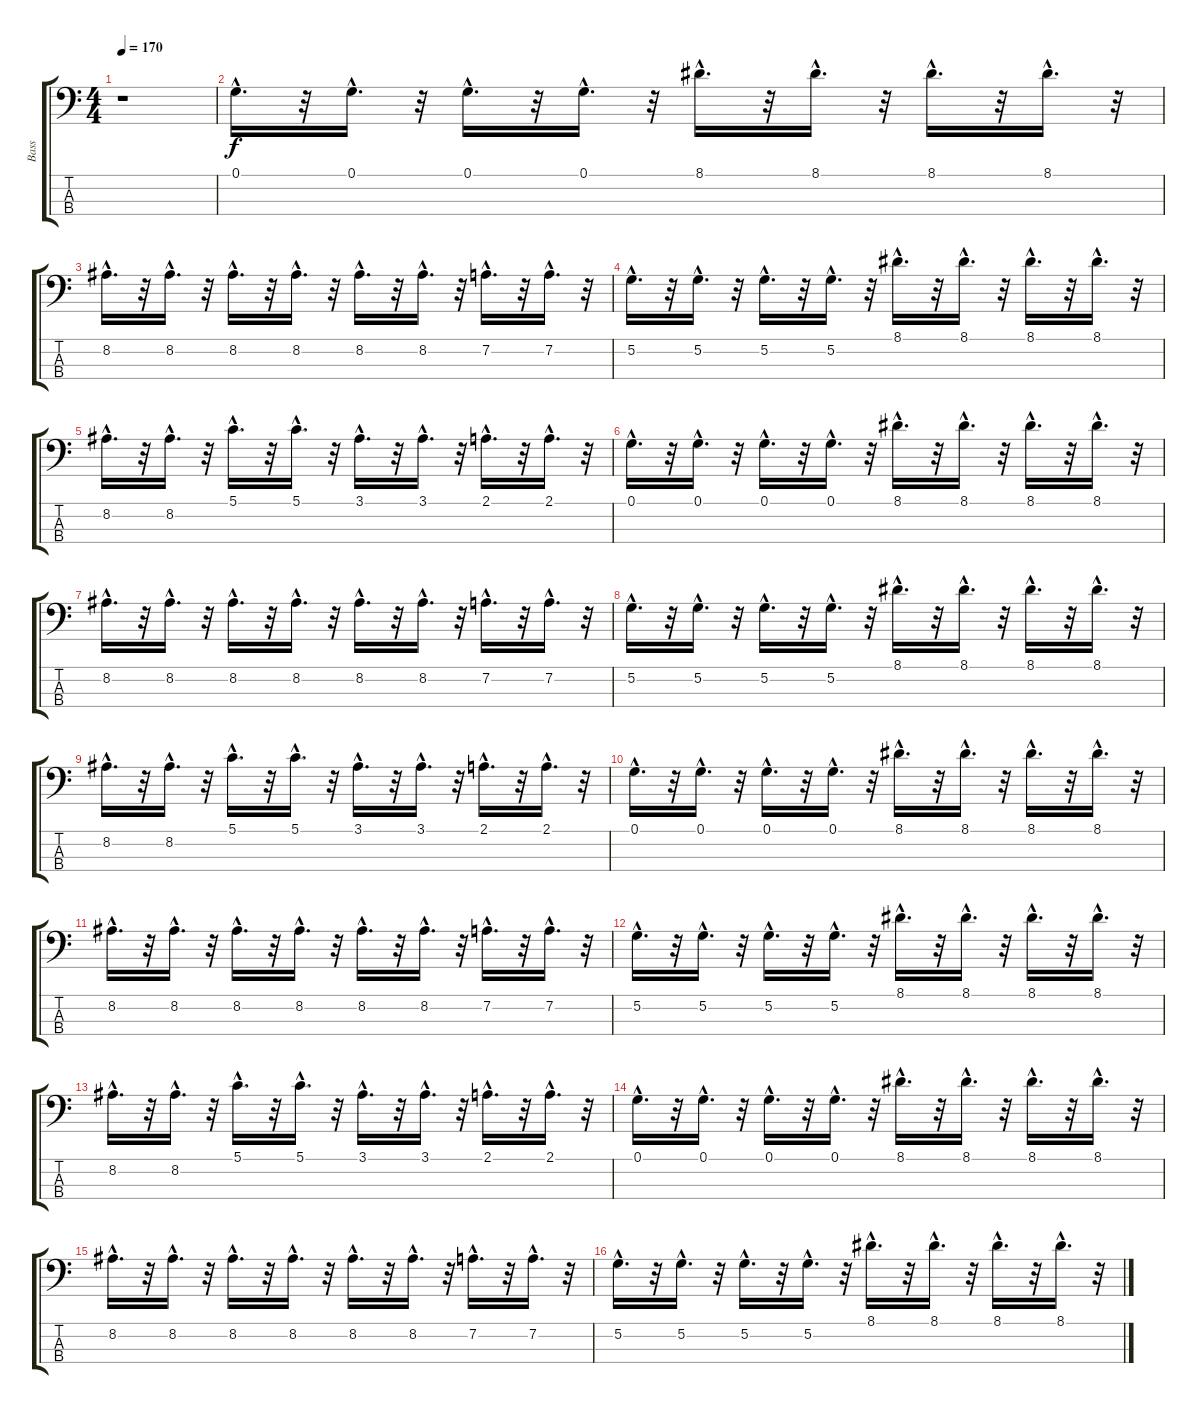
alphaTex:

\track ("Bass" "Bass") {instrument slapbass1}
\staff {score tabs}
\tuning (G2 D2 A1 E1) {hide}
\ts (4 4)
\tempo 170
\clef f4
\ks c
r.1{dy f instrument slapbass1} |
0.1{hac}.16{d} r.32 0.1{hac}.16{d} r.32 0.1{hac}.16{d} r.32 0.1{hac}.16{d} r.32 8.1{hac}.16{d} r.32 8.1{hac}.16{d} r.32 8.1{hac}.16{d} r.32 8.1{hac}.16{d} r.32 |
8.2{hac}.16{d} r.32 8.2{hac}.16{d} r.32 8.2{hac}.16{d} r.32 8.2{hac}.16{d} r.32 8.2{hac}.16{d} r.32 8.2{hac}.16{d} r.32 7.2{hac}.16{d} r.32 7.2{hac}.16{d} r.32 |
5.2{hac}.16{d} r.32 5.2{hac}.16{d} r.32 5.2{hac}.16{d} r.32 5.2{hac}.16{d} r.32 8.1{hac}.16{d} r.32 8.1{hac}.16{d} r.32 8.1{hac}.16{d} r.32 8.1{hac}.16{d} r.32 |
8.2{hac}.16{d} r.32 8.2{hac}.16{d} r.32 5.1{hac}.16{d} r.32 5.1{hac}.16{d} r.32 3.1{hac}.16{d} r.32 3.1{hac}.16{d} r.32 2.1{hac}.16{d} r.32 2.1{hac}.16{d} r.32 |
0.1{hac}.16{d} r.32 0.1{hac}.16{d} r.32 0.1{hac}.16{d} r.32 0.1{hac}.16{d} r.32 8.1{hac}.16{d} r.32 8.1{hac}.16{d} r.32 8.1{hac}.16{d} r.32 8.1{hac}.16{d} r.32 |
8.2{hac}.16{d} r.32 8.2{hac}.16{d} r.32 8.2{hac}.16{d} r.32 8.2{hac}.16{d} r.32 8.2{hac}.16{d} r.32 8.2{hac}.16{d} r.32 7.2{hac}.16{d} r.32 7.2{hac}.16{d} r.32 |
5.2{hac}.16{d} r.32 5.2{hac}.16{d} r.32 5.2{hac}.16{d} r.32 5.2{hac}.16{d} r.32 8.1{hac}.16{d} r.32 8.1{hac}.16{d} r.32 8.1{hac}.16{d} r.32 8.1{hac}.16{d} r.32 |
8.2{hac}.16{d} r.32 8.2{hac}.16{d} r.32 5.1{hac}.16{d} r.32 5.1{hac}.16{d} r.32 3.1{hac}.16{d} r.32 3.1{hac}.16{d} r.32 2.1{hac}.16{d} r.32 2.1{hac}.16{d} r.32 |
0.1{hac}.16{d} r.32 0.1{hac}.16{d} r.32 0.1{hac}.16{d} r.32 0.1{hac}.16{d} r.32 8.1{hac}.16{d} r.32 8.1{hac}.16{d} r.32 8.1{hac}.16{d} r.32 8.1{hac}.16{d} r.32 |
8.2{hac}.16{d} r.32 8.2{hac}.16{d} r.32 8.2{hac}.16{d} r.32 8.2{hac}.16{d} r.32 8.2{hac}.16{d} r.32 8.2{hac}.16{d} r.32 7.2{hac}.16{d} r.32 7.2{hac}.16{d} r.32 |
5.2{hac}.16{d} r.32 5.2{hac}.16{d} r.32 5.2{hac}.16{d} r.32 5.2{hac}.16{d} r.32 8.1{hac}.16{d} r.32 8.1{hac}.16{d} r.32 8.1{hac}.16{d} r.32 8.1{hac}.16{d} r.32 |
8.2{hac}.16{d} r.32 8.2{hac}.16{d} r.32 5.1{hac}.16{d} r.32 5.1{hac}.16{d} r.32 3.1{hac}.16{d} r.32 3.1{hac}.16{d} r.32 2.1{hac}.16{d} r.32 2.1{hac}.16{d} r.32 |
0.1{hac}.16{d} r.32 0.1{hac}.16{d} r.32 0.1{hac}.16{d} r.32 0.1{hac}.16{d} r.32 8.1{hac}.16{d} r.32 8.1{hac}.16{d} r.32 8.1{hac}.16{d} r.32 8.1{hac}.16{d} r.32 |
8.2{hac}.16{d} r.32 8.2{hac}.16{d} r.32 8.2{hac}.16{d} r.32 8.2{hac}.16{d} r.32 8.2{hac}.16{d} r.32 8.2{hac}.16{d} r.32 7.2{hac}.16{d} r.32 7.2{hac}.16{d} r.32 |
5.2{hac}.16{d} r.32 5.2{hac}.16{d} r.32 5.2{hac}.16{d} r.32 5.2{hac}.16{d} r.32 8.1{hac}.16{d} r.32 8.1{hac}.16{d} r.32 8.1{hac}.16{d} r.32 8.1{hac}.16{d} r.32
